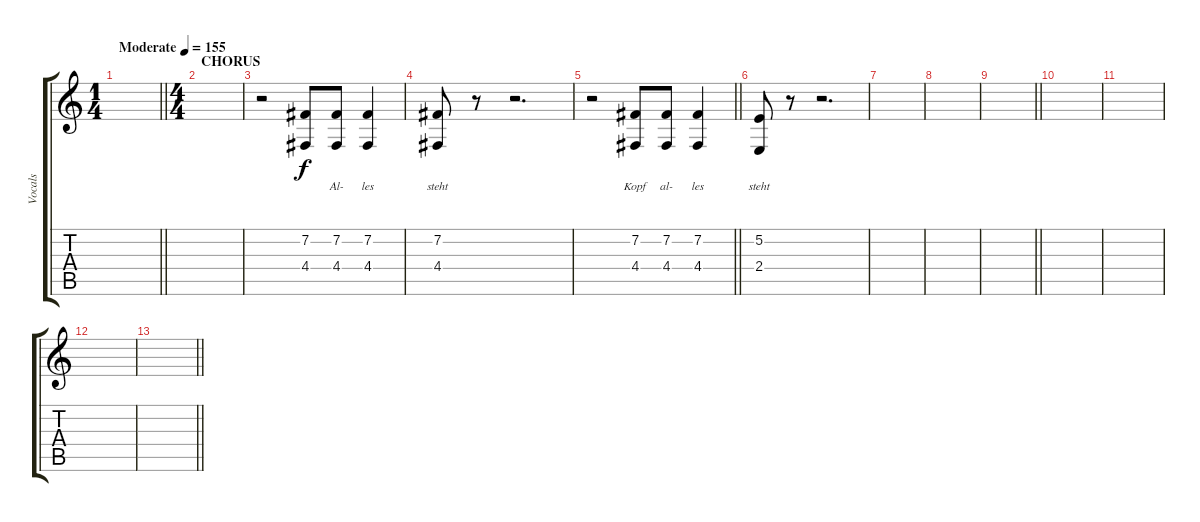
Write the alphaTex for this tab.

\track ("Vocals" "Vocals") {instrument oboe}
\staff {score tabs}
\tuning (E4 B3 G3 D3 A2 D2) {hide}
\ts (1 4)
\tempo (155 "Moderate")
\clef g2
\barLineRight lightlight
\ks c
|
\ts (4 4)
\section ("" "CHORUS")
|
r.2 (7.2 4.4).8{lyrics (0 "") lyrics (1 "") lyrics (2 "") lyrics (3 "") lyrics (4 "")} (7.2 4.4).8{lyrics (0 "Al-") lyrics (1 "") lyrics (2 "") lyrics (3 "") lyrics (4 "")} (7.2 4.4).4{lyrics (0 "les") lyrics (1 "") lyrics (2 "") lyrics (3 "") lyrics (4 "")} |
(7.2 4.4).8{lyrics (0 "steht") lyrics (1 "") lyrics (2 "") lyrics (3 "") lyrics (4 "")} r.8 r.2{d} |
\barLineRight lightlight
r.2 (7.2 4.4).8{lyrics (0 "Kopf") lyrics (1 "") lyrics (2 "") lyrics (3 "") lyrics (4 "")} (7.2 4.4).8{lyrics (0 "al-") lyrics (1 "") lyrics (2 "") lyrics (3 "") lyrics (4 "")} (7.2 4.4).4{lyrics (0 "les") lyrics (1 "") lyrics (2 "") lyrics (3 "") lyrics (4 "")} |
(5.2 2.4).8{lyrics (0 "steht") lyrics (1 "") lyrics (2 "") lyrics (3 "") lyrics (4 "")} r.8 r.2{d} |
|
|
\barLineRight lightlight
|
|
|
|
\barLineRight lightlight
